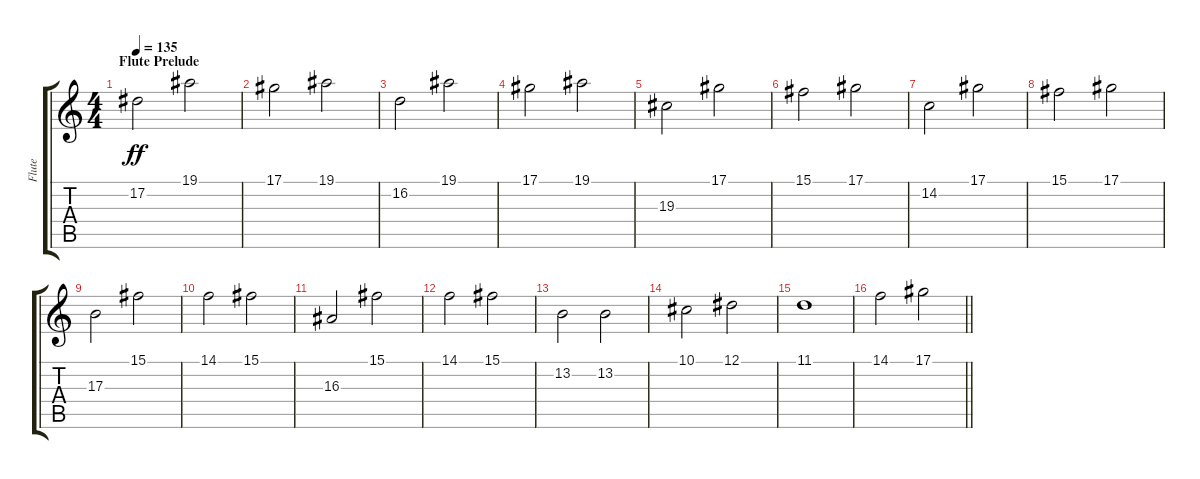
\track ("Flute" "Flute") {instrument flute}
\staff {score tabs}
\tuning (Eb4 Bb3 Gb3 Db3 Ab2 Eb2) {hide}
\ts (4 4)
\section ("" "Flute Prelude")
\tempo 135
\clef g2
\ks c
17.2.2{dy ff} 19.1.2 |
17.1.2 19.1.2 |
16.2.2 19.1.2 |
17.1.2 19.1.2 |
19.3.2 17.1.2 |
15.1.2 17.1.2 |
14.2.2 17.1.2 |
15.1.2 17.1.2 |
17.3.2 15.1.2 |
14.1.2 15.1.2 |
16.3.2 15.1.2 |
14.1.2 15.1.2 |
13.2.2 13.2.2 |
10.1.2 12.1.2 |
11.1.1 |
\barLineRight lightlight
14.1.2 17.1.2
